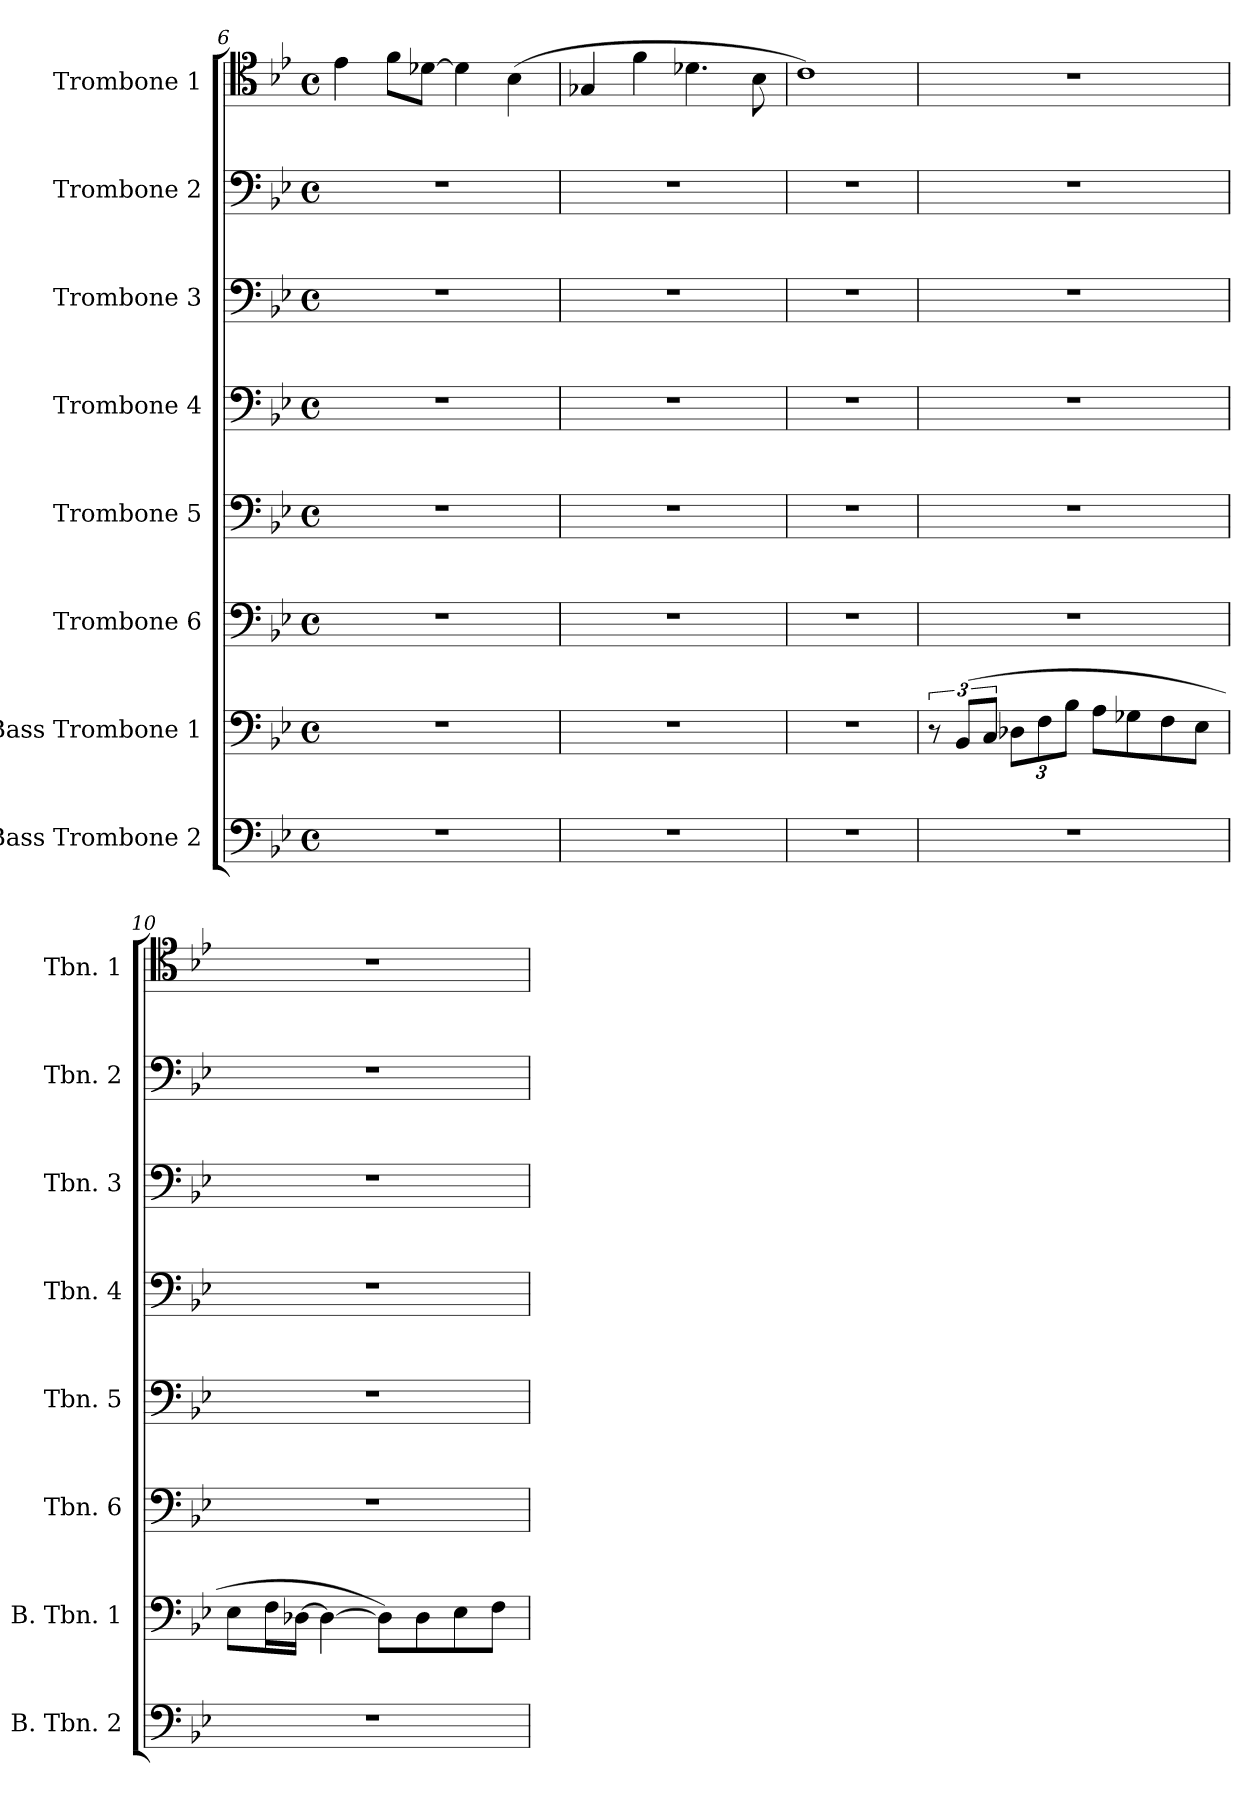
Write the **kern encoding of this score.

**kern	**kern	**kern	**kern	**kern	**kern	**kern	**kern
*part8	*part7	*part6	*part5	*part4	*part3	*part2	*part1
*staff8	*staff7	*staff6	*staff5	*staff4	*staff3	*staff2	*staff1
*I"Bass Trombone 2	*I"Bass Trombone 1	*I"Trombone 6	*I"Trombone 5	*I"Trombone 4	*I"Trombone 3	*I"Trombone 2	*I"Trombone 1
*I'B. Tbn. 2	*I'B. Tbn. 1	*I'Tbn. 6	*I'Tbn. 5	*I'Tbn. 4	*I'Tbn. 3	*I'Tbn. 2	*I'Tbn. 1
*clefF4	*clefF4	*clefF4	*clefF4	*clefF4	*clefF4	*clefF4	*clefC4
*k[b-e-]	*k[b-e-]	*k[b-e-]	*k[b-e-]	*k[b-e-]	*k[b-e-]	*k[b-e-]	*k[b-e-]
*M4/4	*M4/4	*M4/4	*M4/4	*M4/4	*M4/4	*M4/4	*M4/4
*met(c)	*met(c)	*met(c)	*met(c)	*met(c)	*met(c)	*met(c)	*met(c)
=6	=6	=6	=6	=6	=6	=6	=6
1r	1r	1r	1r	1r	1r	1r	4e-\
.	.	.	.	.	.	.	8f\L
.	.	.	.	.	.	.	[8d-X\J
.	.	.	.	.	.	.	4d-\]
.	.	.	.	.	.	.	(>4B-\
=7	=7	=7	=7	=7	=7	=7	=7
1r	1r	1r	1r	1r	1r	1r	4G-X/
.	.	.	.	.	.	.	4f\
.	.	.	.	.	.	.	4.d-X\
.	.	.	.	.	.	.	8B-\
=8	=8	=8	=8	=8	=8	=8	=8
1r	1r	1r	1r	1r	1r	1r	1c)
!!LO:PB:g=z
=9	=9	=9	=9	=9	=9	=9	=9
1r	12r	1r	1r	1r	1r	1r	1r
.	(>12BB-/L	.	.	.	.	.	.
.	12C/J	.	.	.	.	.	.
*	*Xbrackettup	*	*	*	*	*	*
.	12D-X\L	.	.	.	.	.	.
.	12F\	.	.	.	.	.	.
.	12B-\J	.	.	.	.	.	.
.	8A\L	.	.	.	.	.	.
.	8G-X\	.	.	.	.	.	.
.	8F\	.	.	.	.	.	.
.	8E-\J	.	.	.	.	.	.
=10	=10	=10	=10	=10	=10	=10	=10
1r	8E-\L	1r	1r	1r	1r	1r	1r
.	16F\L	.	.	.	.	.	.
.	[16D-X\JJ	.	.	.	.	.	.
.	4D-\_	.	.	.	.	.	.
.	8D-\L])	.	.	.	.	.	.
.	8D-\	.	.	.	.	.	.
.	8E-\	.	.	.	.	.	.
.	8F\J	.	.	.	.	.	.
=	=	=	=	=	=	=	=
*-	*-	*-	*-	*-	*-	*-	*-
